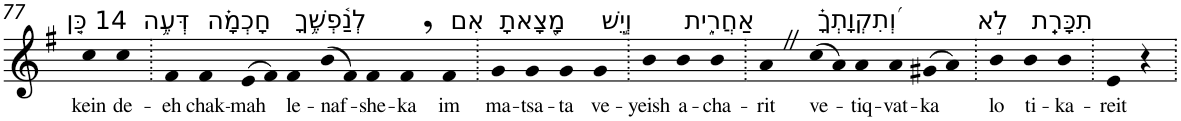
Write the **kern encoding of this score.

**kern	**text
*part1	*part1
*staff1	*staff1
*I"Piano	*
*I'Pno	*
!!LO:PB:g=z
*clefG2	*
*k[f#]	*
*G:	*
=77	=77
!LO:TX:a:t=14 כֵּ֤ן	!
!	!LO:LY:b
4cc	kein
!LO:TX:a:t=דְּעֶ֥ה	!
!	!LO:LY:b
4cc	de-
=78.	=78.
!	!LO:LY:b
4f#	-eh
!LO:TX:a:t=חָכְמָ֗ה	!
!	!LO:LY:b
4f#	chak-
!	!LO:LY:b
(>8e	-mah
8f#)	.
!LO:TX:a:t=לְנַ֫פְשֶׁ֥ךָ	!
!	!LO:LY:b
4f#	le-
!	!LO:LY:b
(>8b	-naf-
8f#)	.
!	!LO:LY:b
4f#	-she-
!	!LO:LY:b
4f#,	-ka
!LO:TX:a:t=אִם	!
!	!LO:LY:b
4f#	im
=79.	=79.
!LO:TX:a:t=מָ֭צָאתָ	!
!	!LO:LY:b
4g	ma-
!	!LO:LY:b
4g	-tsa-
!	!LO:LY:b
4g	-ta
!LO:TX:a:t=וְיֵ֣שׁ	!
!	!LO:LY:b
4g	ve-
=80.	=80.
!	!LO:LY:b
4b	-yeish
!LO:TX:a:t=אַחֲרִ֑ית	!
!	!LO:LY:b
4b	a-
!	!LO:LY:b
4b	-cha-
=81.	=81.
!	!LO:LY:b
4aZ	-rit
!LO:TX:a:t=וְ֝תִקְוָתְךָ֗	!
!	!LO:LY:b
(>8cc	ve-
8a)	.
!	!LO:LY:b
4a	-tiq-
!	!LO:LY:b
4a	-vat-
!	!LO:LY:b
(>8g#X	-ka
8a)	.
=82.	=82.
!LO:TX:a:t=לֹ֣א	!
!	!LO:LY:b
4b	lo
!LO:TX:a:t=תִכָּרֵֽת	!
!	!LO:LY:b
4b	ti-
!	!LO:LY:b
4b	-ka-
=83.	=83.
!	!LO:LY:b
4e	-reit
4r	.
=.	=.
*-	*-
